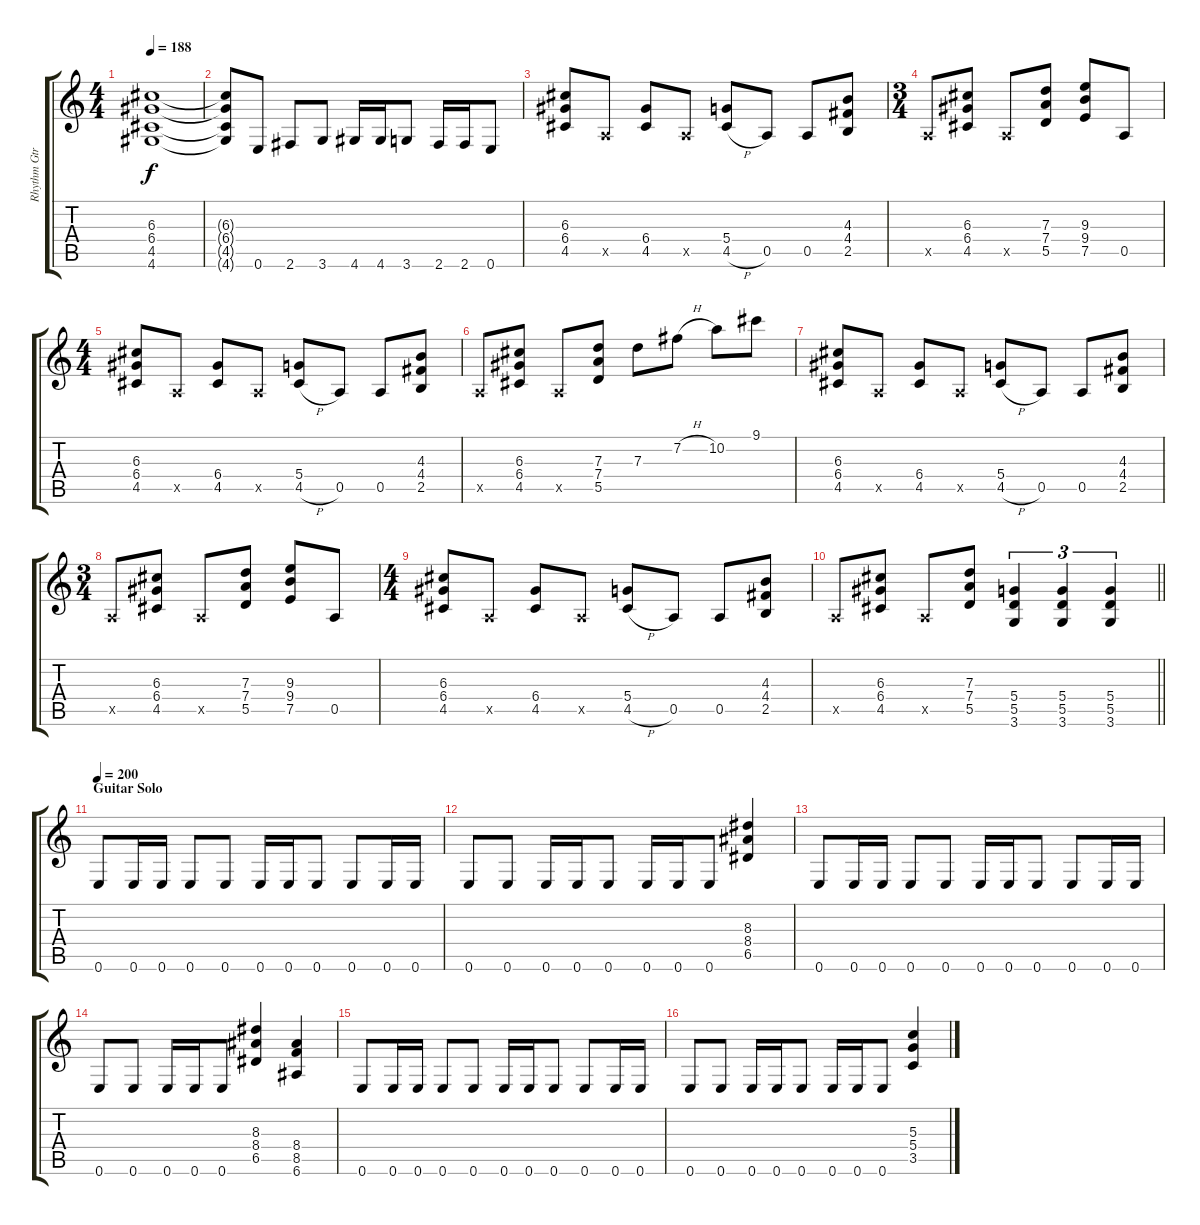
\track ("Rhythm Gtr. I" "Rhythm Gtr") {instrument overdrivenguitar}
\staff {score tabs}
\tuning (E4 B3 G3 D3 A2 E2) {hide}
\ts (4 4)
\tempo 188
\clef g2
\ks c
(6.3 6.4 4.5 4.6).1{dy f} |
(6.3{t} 6.4{t} 4.5{t} 4.6{t}).8 0.6.8 2.6.8 3.6.8 4.6.16 4.6.16 3.6.8 2.6.16 2.6.16 0.6.8 |
(6.3 6.4 4.5).8 0.5{x}.8 (6.4 4.5).8 0.5{x}.8 (5.4 4.5{h}).8 0.5.8 0.5.8 (4.3 4.4 2.5).8 |
\ts (3 4)
0.5{x}.8 (6.3 6.4 4.5).8 0.5{x}.8 (7.3 7.4 5.5).8 (9.3 9.4 7.5).8 0.5.8 |
\ts (4 4)
(6.3 6.4 4.5).8 0.5{x}.8 (6.4 4.5).8 0.5{x}.8 (5.4 4.5{h}).8 0.5.8 0.5.8 (4.3 4.4 2.5).8 |
0.5{x}.8 (6.3 6.4 4.5).8 0.5{x}.8 (7.3 7.4 5.5).8 7.3.8 7.2{h}.8 10.2.8 9.1.8 |
(6.3 6.4 4.5).8 0.5{x}.8 (6.4 4.5).8 0.5{x}.8 (5.4 4.5{h}).8 0.5.8 0.5.8 (4.3 4.4 2.5).8 |
\ts (3 4)
0.5{x}.8 (6.3 6.4 4.5).8 0.5{x}.8 (7.3 7.4 5.5).8 (9.3 9.4 7.5).8 0.5.8 |
\ts (4 4)
(6.3 6.4 4.5).8 0.5{x}.8 (6.4 4.5).8 0.5{x}.8 (5.4 4.5{h}).8 0.5.8 0.5.8 (4.3 4.4 2.5).8 |
\barLineRight lightlight
0.5{x}.8 (6.3 6.4 4.5).8 0.5{x}.8 (7.3 7.4 5.5).8 (5.4 5.5 3.6).4{tu (3 2)} (5.4 5.5 3.6).4{tu (3 2)} (5.4 5.5 3.6).4{tu (3 2)} |
\section ("" "Guitar Solo")
\tempo 200
0.6.8 0.6.16 0.6.16 0.6.8 0.6.8 0.6.16 0.6.16 0.6.8 0.6.8 0.6.16 0.6.16 |
0.6.8 0.6.8 0.6.16 0.6.16 0.6.8 0.6.16 0.6.16 0.6.8 (8.3 8.4 6.5).4 |
0.6.8 0.6.16 0.6.16 0.6.8 0.6.8 0.6.16 0.6.16 0.6.8 0.6.8 0.6.16 0.6.16 |
0.6.8 0.6.8 0.6.16 0.6.16 0.6.8 (8.3 8.4 6.5).4 (8.4 8.5 6.6).4 |
0.6.8 0.6.16 0.6.16 0.6.8 0.6.8 0.6.16 0.6.16 0.6.8 0.6.8 0.6.16 0.6.16 |
0.6.8 0.6.8 0.6.16 0.6.16 0.6.8 0.6.16 0.6.16 0.6.8 (5.3 5.4 3.5).4
